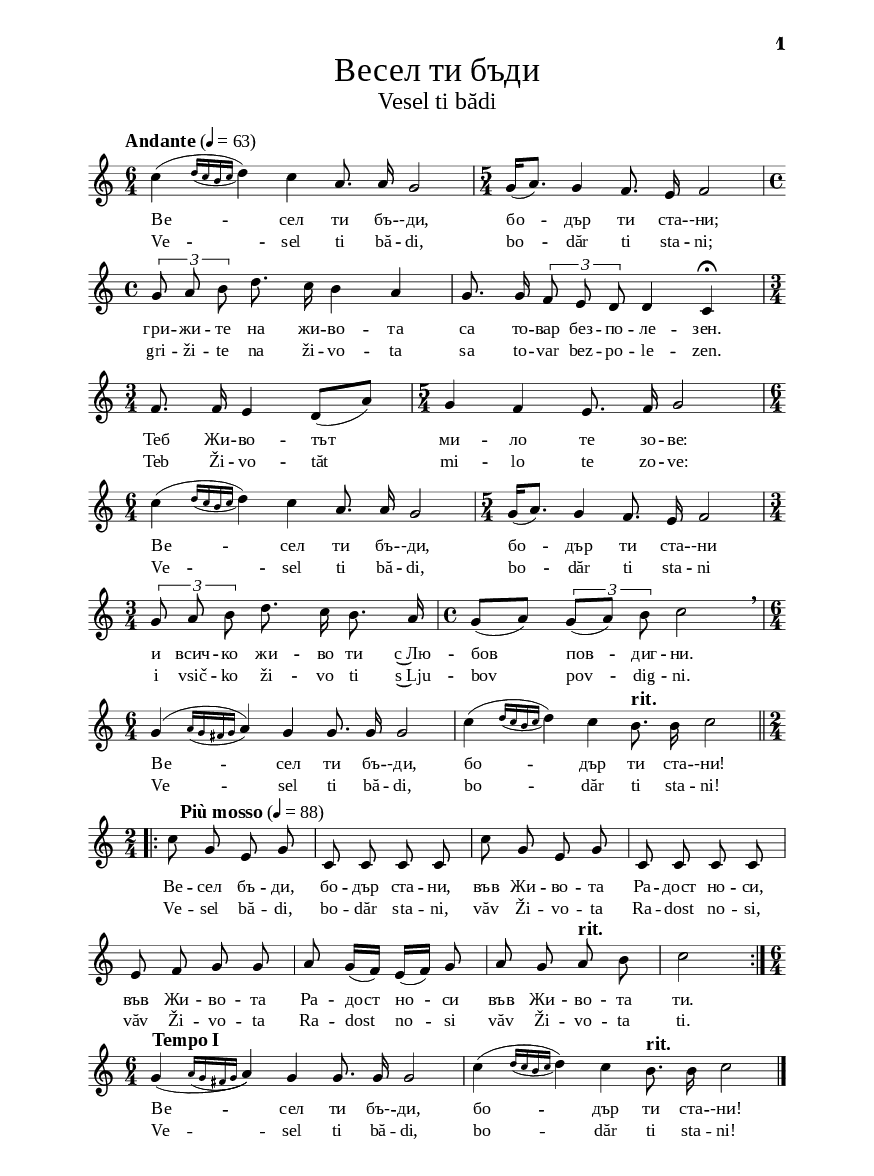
\version "2.24.3"

% include paper part and global functions
\include "include/globals.ily"

\bookpart {
  \label #'ref096
  \tocItem \markup "Весел ти бъди – Vesel ti bădi "
  \include "include/bookpart-paper.ily"
  \score {
    \include "include/score-layout.ily"


    \new Voice \absolute  {
      \clef treble
      \key c \major
      \time 6/4
      \tempoFunc "Andante" 4 "63"

      %\override Score.NoteSpacing.stem-spacing-correction = #-2
      c''4 ( \acciaccatura { d''16 c'' b' c'' } d''4 ) c'' \autoBeamOff a'8. a'16 g'2 |\time 5/4 g'16[( a'8. )] g'4 f'8. e'16 f'2 | \time 4/4 \break

      \tuplet 3/2 {g'8 a' b'} d''8. c''16 b'4 a'4 | g'8. g'16 \tuplet 3/2 {f'8 e'8 d'8 } d'4 c'4\fermata | \time 3/4 \break

      f'8. f'16 e'4 d'8[(a'8)] | \time 5/4 g'4 f' e'8. f'16 g'2 | \time 6/4 \break


      c''4 ( \acciaccatura { d''16[ c'' b' c'' ]} d''4 ) c'' a'8. a'16 g'2 |\time 5/4 g'16[( a'8.)] \autoBeamOff  g'4 f'8.e'16 f'2 | \time 3/4 \break


      \tuplet 3/2 {g'8 a' b'} d''8. c''16 b'8. a'16 | \time 4/4 g'8[(a'8)] \tuplet 3/2 {g'8[(a'8)] b'8} c''2 \breathe | \time 6/4 \break

      \slurUp g'4(  \acciaccatura { a'16[g' fis' g']} a'4)  \slurNeutral g'4 g'8. g'16 g'2 | c''4( \acciaccatura { d''16[ c'' b' c'' ]} d''4) c''4 \tempo "rit." b'8. b'16 c''2 | \time 2/4 \break

        \bar ".|:-||" 


      \tempoFunc   "            Più mosso" 4 "88"
      c''8 g' e' g' | c' c' c' c' | c'' g' e' g' | c' c' c' c' | \break

      e' f' g' g'  | a' g'16([f']) e'([f']) g'8 | a' g' \tempo "rit." a' b' | c''2 | \bar ":|." \time 6/4 \break

      \tempo "      Tempo I" g'4(  \acciaccatura { a'16[g' fis' g']} a'4) g'4 g'8. g'16 g'2 | c''4( \acciaccatura { d''16[ c'' b' c'' ]} d''4) c''4 \tempo "rit." b'8. b'16 c''2 | \bar "|."
    }

    \addlyrics {
      Ве -- сел ти бъ -- "-ди," бо -- дър ти ста -- "-ни;"
      гри  -- жи -- те на жи -- во -- та
      са то -- вар без -- по -- ле -- зен.
      Теб Жи -- во -- тът ми -- ло те зо -- ве:
      Ве  -- сел ти бъ -- "-ди," бо -- дър ти ста -- "-ни"
      и всич -- ко жи -- во ти с~Лю -- бов пов  -- диг -- ни.
      Ве -- сел ти бъ -- "-ди," бо -- дър ти ста -- "-ни!"
      Ве -- сел бъ -- ди, бо -- дър ста -- ни,
      във Жи -- во -- та Ра -- дост но -- си,
      във Жи -- во -- та Ра -- дост но -- си
      във Жи -- во -- та ти.
      Ве -- сел ти "бъ-" -- ди, бо -- дър ти ста -- "-ни!"
    }

    \addlyrics {
      Ve -- sel ti bă -- di, bo -- dăr ti sta -- ni;
      gri  -- ži -- te na ži -- vo -- ta
      sa to -- var bez -- po -- le -- zen.
      Teb Ži -- vo -- tăt mi -- lo te zo -- ve:
      Ve  -- sel ti bă -- di, bo -- dăr ti sta -- ni
      i vsič -- ko ži -- vo ti s~Lju -- bov pov  -- dig -- ni.
      Ve -- sel ti bă -- di, bo -- dăr ti sta -- ni!
      Ve -- sel bă -- di, bo -- dăr sta -- ni,
      văv Ži -- vo -- ta Ra -- dost no -- si,
      văv Ži -- vo -- ta Ra -- dost no -- si
      văv Ži -- vo -- ta ti.
      Ve -- sel ti bă -- di, bo -- dăr ti sta -- ni!
    }


    \header {
      title = \titleFunc "Весел ти бъди" "Vesel ti bădi"
    }

    \midi{}

  } % score

  %\markup \dc-one "D.C."
  


  % include foreign translation(s) of the song
  \version "2.24.3"

\markup \fill-line { \fontsize #deTitleFontSize "Sei fröhlich" }
\markup \null
\markup \null
\markup \fontsize #deCoupletFontSize {
  \hspace #12
  \override #`(baseline-skip . ,deCoupletBaselineSkip)

  \column {
\line { " "Sei fröhlich, werde munter;}

\line { " "die Sorgen des Lebens}

\line { " "sind eine nutzlose Last.}
\line { " " }

\line { " "Liebevoll ruft dich das Leben: }

\line { " "Sei fröhlich, werde munter}

\line { " "und erhöhe alles Lebendige durch Liebe!}
\line { " " }

\line { " "Sei fröhlich, werde munter}

\line { " "bringe Freude in das Leben,}

\line { " " in das Leben bringe Freude, in das Leben, du. }

\line { " "Sei fröhlich, werde munter! }

  }
}


} % bookpart
